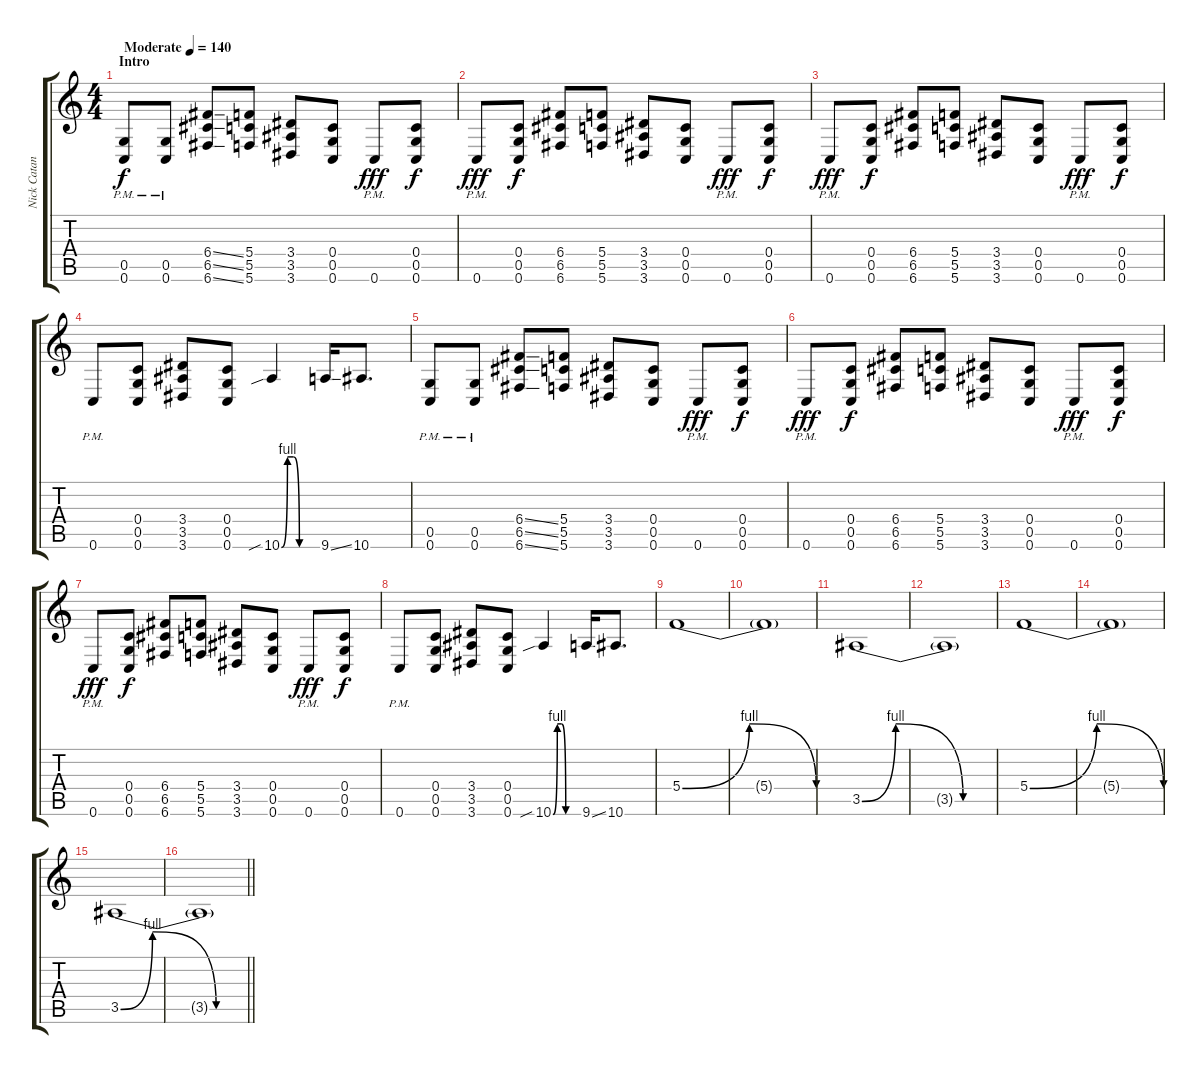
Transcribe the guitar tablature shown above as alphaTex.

\track ("Nick Catanese" "Nick Catan") {instrument distortionguitar}
\staff {score tabs}
\tuning (D4 A3 F3 C3 G2 C2) {hide}
\ts (4 4)
\section ("" "Intro")
\tempo (140 "Moderate")
\clef g2
\ks c
(0.5{pm} 0.6{pm}).8{dy f instrument distortionguitar} (0.5{pm} 0.6{pm}).8 (6.4{ss} 6.5{ss} 6.6{ss}).8 (5.4 5.5 5.6).8 (3.4 3.5 3.6).8 (0.4 0.5 0.6).8 0.6{pm}.8{dy fff} (0.4 0.5 0.6).8{dy f} |
0.6{pm}.8{dy fff} (0.4 0.5 0.6).8{dy f} (6.4 6.5 6.6).8 (5.4 5.5 5.6).8 (3.4 3.5 3.6).8 (0.4 0.5 0.6).8 0.6{pm}.8{dy fff} (0.4 0.5 0.6).8{dy f} |
0.6{pm}.8{dy fff} (0.4 0.5 0.6).8{dy f} (6.4 6.5 6.6).8 (5.4 5.5 5.6).8 (3.4 3.5 3.6).8 (0.4 0.5 0.6).8 0.6{pm}.8{dy fff} (0.4 0.5 0.6).8{dy f} |
0.6{pm}.8 (0.4 0.5 0.6).8 (3.4 3.5 3.6).8 (0.4 0.5 0.6).8 10.6{be (custom 0 0 10 4 20 4 30 0 60 0) sib}.4 9.6{ss}.16 10.6.8{d} |
(0.5{pm} 0.6{pm}).8 (0.5{pm} 0.6{pm}).8 (6.4{ss} 6.5{ss} 6.6{ss}).8 (5.4 5.5 5.6).8 (3.4 3.5 3.6).8 (0.4 0.5 0.6).8 0.6{pm}.8{dy fff} (0.4 0.5 0.6).8{dy f} |
0.6{pm}.8{dy fff} (0.4 0.5 0.6).8{dy f} (6.4 6.5 6.6).8 (5.4 5.5 5.6).8 (3.4 3.5 3.6).8 (0.4 0.5 0.6).8 0.6{pm}.8{dy fff} (0.4 0.5 0.6).8{dy f} |
0.6{pm}.8{dy fff} (0.4 0.5 0.6).8{dy f} (6.4 6.5 6.6).8 (5.4 5.5 5.6).8 (3.4 3.5 3.6).8 (0.4 0.5 0.6).8 0.6{pm}.8{dy fff} (0.4 0.5 0.6).8{dy f} |
0.6{pm}.8 (0.4 0.5 0.6).8 (3.4 3.5 3.6).8 (0.4 0.5 0.6).8 10.6{be (custom 0 0 10 4 20 4 30 0 60 0) sib}.4 9.6{ss}.16 10.6.8{d} |
5.4{be (bendrelease 0 0 30 4 55 4 60 0)}.1 |
5.4{t}.1 |
3.5{be (custom 0 0 15 4 45 0 60 0)}.1 |
3.5{t}.1 |
5.4{be (bendrelease 0 0 30 4 55 4 60 0)}.1 |
5.4{t}.1 |
3.5{be (custom 0 0 15 4 45 0 60 0)}.1 |
\barLineRight lightlight
3.5{t}.1
